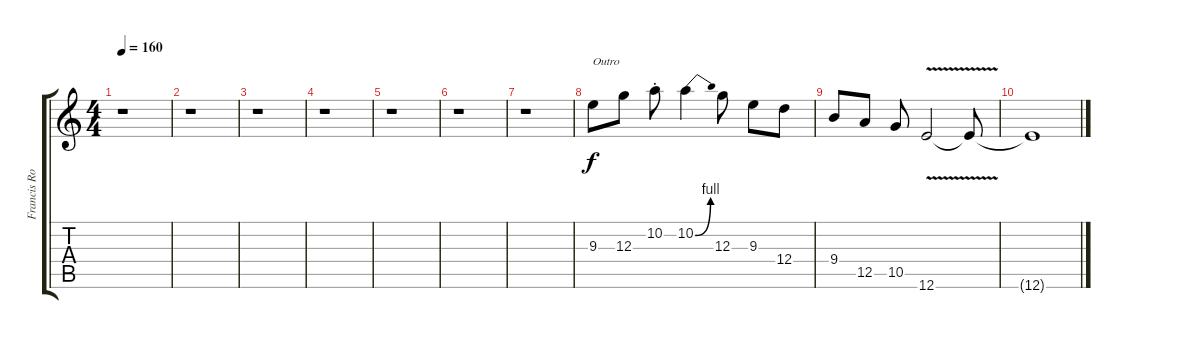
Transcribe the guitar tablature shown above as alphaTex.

\track ("Francis Rossi (Lead Guitar)" "Francis Ro") {instrument overdrivenguitar}
\staff {score tabs}
\tuning (E4 B3 G3 D3 A2 E2) {hide}
\ts (4 4)
\tempo 160
\clef g2
\ks c
r.1{dy f} |
r.1 |
r.1 |
r.1 |
r.1 |
r.1 |
r.1 |
9.3.8{txt "Outro"} 12.3.8 10.2{st}.8 10.2{be (bend 0 0 60 4)}.4 12.3.8 9.3.8 12.4.8 |
9.4.8 12.5.8 10.5.8 12.6{v}.2 12.6{t}.8 |
12.6{t}.1
